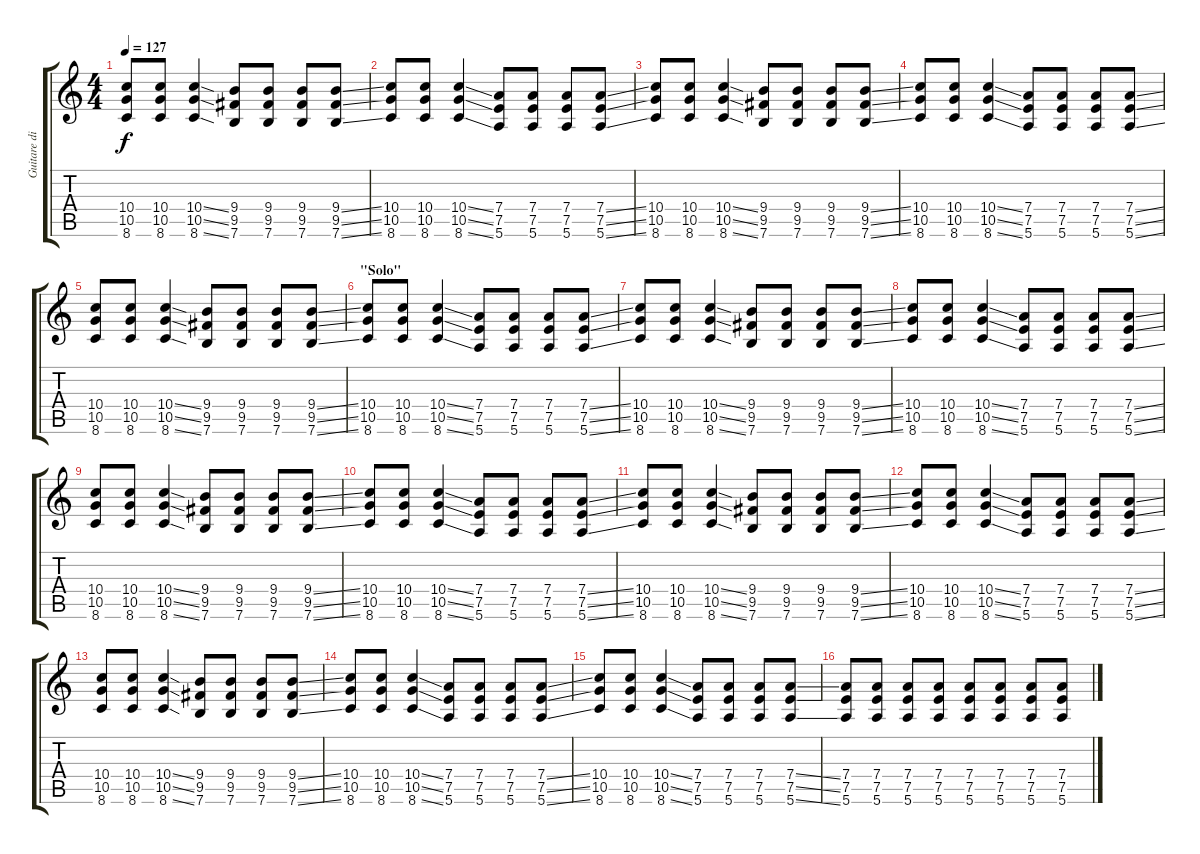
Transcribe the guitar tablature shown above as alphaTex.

\track ("Guitare disto" "Guitare di") {instrument overdrivenguitar}
\staff {score tabs}
\tuning (E4 B3 G3 D3 A2 E2) {hide}
\ts (4 4)
\tempo 127
\clef g2
\ks c
(10.4 10.5 8.6).8{dy f} (10.4 10.5 8.6).8 (10.4{ss} 10.5{ss} 8.6{ss}).4 (9.4 9.5 7.6).8 (9.4 9.5 7.6).8 (9.4 9.5 7.6).8 (9.4{ss} 9.5{ss} 7.6{ss}).8 |
(10.4 10.5 8.6).8 (10.4 10.5 8.6).8 (10.4{ss} 10.5{ss} 8.6{ss}).4 (7.4 7.5 5.6).8 (7.4 7.5 5.6).8 (7.4 7.5 5.6).8 (7.4{ss} 7.5{ss} 5.6{ss}).8 |
(10.4 10.5 8.6).8 (10.4 10.5 8.6).8 (10.4{ss} 10.5{ss} 8.6{ss}).4 (9.4 9.5 7.6).8 (9.4 9.5 7.6).8 (9.4 9.5 7.6).8 (9.4{ss} 9.5{ss} 7.6{ss}).8 |
(10.4 10.5 8.6).8 (10.4 10.5 8.6).8 (10.4{ss} 10.5{ss} 8.6{ss}).4 (7.4 7.5 5.6).8 (7.4 7.5 5.6).8 (7.4 7.5 5.6).8 (7.4{ss} 7.5{ss} 5.6{ss}).8 |
(10.4 10.5 8.6).8 (10.4 10.5 8.6).8 (10.4{ss} 10.5{ss} 8.6{ss}).4 (9.4 9.5 7.6).8 (9.4 9.5 7.6).8 (9.4 9.5 7.6).8 (9.4{ss} 9.5{ss} 7.6{ss}).8 |
\section ("" "\"Solo\"")
(10.4 10.5 8.6).8 (10.4 10.5 8.6).8 (10.4{ss} 10.5{ss} 8.6{ss}).4 (7.4 7.5 5.6).8 (7.4 7.5 5.6).8 (7.4 7.5 5.6).8 (7.4{ss} 7.5{ss} 5.6{ss}).8 |
(10.4 10.5 8.6).8 (10.4 10.5 8.6).8 (10.4{ss} 10.5{ss} 8.6{ss}).4 (9.4 9.5 7.6).8 (9.4 9.5 7.6).8 (9.4 9.5 7.6).8 (9.4{ss} 9.5{ss} 7.6{ss}).8 |
(10.4 10.5 8.6).8 (10.4 10.5 8.6).8 (10.4{ss} 10.5{ss} 8.6{ss}).4 (7.4 7.5 5.6).8 (7.4 7.5 5.6).8 (7.4 7.5 5.6).8 (7.4{ss} 7.5{ss} 5.6{ss}).8 |
(10.4 10.5 8.6).8 (10.4 10.5 8.6).8 (10.4{ss} 10.5{ss} 8.6{ss}).4 (9.4 9.5 7.6).8 (9.4 9.5 7.6).8 (9.4 9.5 7.6).8 (9.4{ss} 9.5{ss} 7.6{ss}).8 |
(10.4 10.5 8.6).8 (10.4 10.5 8.6).8 (10.4{ss} 10.5{ss} 8.6{ss}).4 (7.4 7.5 5.6).8 (7.4 7.5 5.6).8 (7.4 7.5 5.6).8 (7.4{ss} 7.5{ss} 5.6{ss}).8 |
(10.4 10.5 8.6).8 (10.4 10.5 8.6).8 (10.4{ss} 10.5{ss} 8.6{ss}).4 (9.4 9.5 7.6).8 (9.4 9.5 7.6).8 (9.4 9.5 7.6).8 (9.4{ss} 9.5{ss} 7.6{ss}).8 |
(10.4 10.5 8.6).8 (10.4 10.5 8.6).8 (10.4{ss} 10.5{ss} 8.6{ss}).4 (7.4 7.5 5.6).8 (7.4 7.5 5.6).8 (7.4 7.5 5.6).8 (7.4{ss} 7.5{ss} 5.6{ss}).8 |
(10.4 10.5 8.6).8 (10.4 10.5 8.6).8 (10.4{ss} 10.5{ss} 8.6{ss}).4 (9.4 9.5 7.6).8 (9.4 9.5 7.6).8 (9.4 9.5 7.6).8 (9.4{ss} 9.5{ss} 7.6{ss}).8 |
(10.4 10.5 8.6).8 (10.4 10.5 8.6).8 (10.4{ss} 10.5{ss} 8.6{ss}).4 (7.4 7.5 5.6).8 (7.4 7.5 5.6).8 (7.4 7.5 5.6).8 (7.4{ss} 7.5{ss} 5.6{ss}).8 |
(10.4 10.5 8.6).8 (10.4 10.5 8.6).8 (10.4{ss} 10.5{ss} 8.6{ss}).4 (7.4 7.5 5.6).8 (7.4 7.5 5.6).8 (7.4 7.5 5.6).8 (7.4{ss} 7.5{ss} 5.6{ss}).8 |
(7.4 7.5 5.6).8 (7.4 7.5 5.6).8 (7.4 7.5 5.6).8 (7.4 7.5 5.6).8 (7.4 7.5 5.6).8 (7.4 7.5 5.6).8 (7.4 7.5 5.6).8 (7.4 7.5 5.6).8
